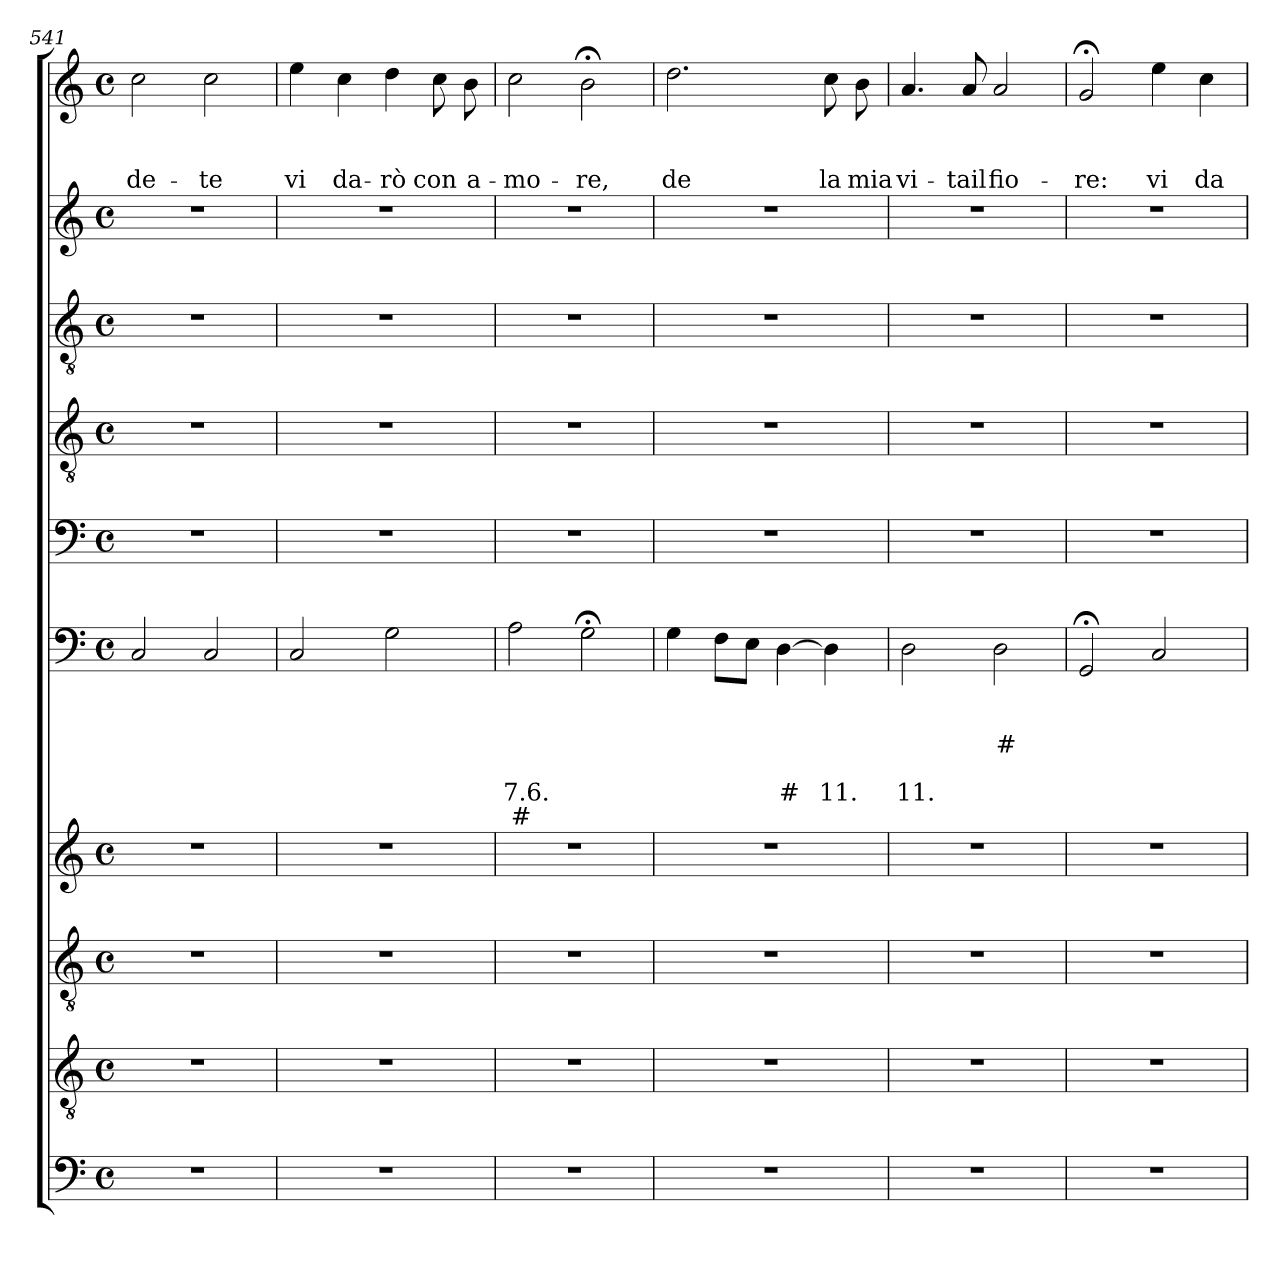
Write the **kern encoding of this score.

**kern	**kern	**kern	**kern	**kern	**text	**text	**text	**text	**text	**text	**kern	**kern	**kern	**kern	**kern	**text	**text	**text
*part10	*part9	*part8	*part7	*part6	*part6	*part6	*part6	*part6	*part6	*part6	*part5	*part4	*part3	*part2	*part1	*part1	*part1	*part1
*staff10	*staff9	*staff8	*staff7	*staff6	*staff6	*staff6	*staff6	*staff6	*staff6	*staff6	*staff5	*staff4	*staff3	*staff2	*staff1	*staff1	*staff1	*staff1
*clefF4	*clefGv2	*clefGv2	*clefG2	*clefF4	*	*	*	*	*	*	*clefF4	*clefGv2	*clefGv2	*clefG2	*clefG2	*	*	*
*k[]	*k[]	*k[]	*k[]	*k[]	*	*	*	*	*	*	*k[]	*k[]	*k[]	*k[]	*k[]	*	*	*
*C:	*C:	*C:	*C:	*C:	*	*	*	*	*	*	*C:	*C:	*C:	*C:	*C:	*	*	*
*M4/4	*M4/4	*M4/4	*M4/4	*M4/4	*	*	*	*	*	*	*M4/4	*M4/4	*M4/4	*M4/4	*M4/4	*	*	*
*met(c)	*met(c)	*met(c)	*met(c)	*met(c)	*	*	*	*	*	*	*met(c)	*met(c)	*met(c)	*met(c)	*met(c)	*	*	*
=541	=541	=541	=541	=541	=541	=541	=541	=541	=541	=541	=541	=541	=541	=541	=541	=541	=541	=541
1r	1r	1r	1r	2C/	.	.	.	.	.	.	1r	1r	1r	1r	2cc\	.	.	-de-
.	.	.	.	2C/	.	.	.	.	.	.	.	.	.	.	2cc\	.	.	-te
!!LO:LB:g=z
=542	=542	=542	=542	=542	=542	=542	=542	=542	=542	=542	=542	=542	=542	=542	=542	=542	=542	=542
1r	1r	1r	1r	2C/	.	.	.	.	.	.	1r	1r	1r	1r	4ee\	.	.	vi
.	.	.	.	.	.	.	.	.	.	.	.	.	.	.	4cc\	.	.	da-
.	.	.	.	2G\	.	.	.	.	.	.	.	.	.	.	4dd\	.	.	-rò
.	.	.	.	.	.	.	.	.	.	.	.	.	.	.	8cc\	.	.	con
.	.	.	.	.	.	.	.	.	.	.	.	.	.	.	8b\	.	.	a-
=543	=543	=543	=543	=543	=543	=543	=543	=543	=543	=543	=543	=543	=543	=543	=543	=543	=543	=543
1r	1r	1r	1r	2A\	.	.	.	.	7.6.	#	1r	1r	1r	1r	2cc\	.	.	-mo-
.	.	.	.	2G;<\	.	.	.	.	.	.	.	.	.	.	2b;<\	.	.	-re,
=544	=544	=544	=544	=544	=544	=544	=544	=544	=544	=544	=544	=544	=544	=544	=544	=544	=544	=544
1r	1r	1r	1r	4G\	.	.	.	.	.	.	1r	1r	1r	1r	2.dd\	.	.	de
.	.	.	.	8F\L	.	.	.	.	.	.	.	.	.	.	.	.	.	.
.	.	.	.	8E\J	.	.	.	.	.	.	.	.	.	.	.	.	.	.
.	.	.	.	[4D\	.	.	.	.	#	.	.	.	.	.	.	.	.	.
.	.	.	.	4D\]	.	.	.	.	11.	.	.	.	.	.	8cc\	.	.	la
.	.	.	.	.	.	.	.	.	.	.	.	.	.	.	8b\	.	.	mia
=545	=545	=545	=545	=545	=545	=545	=545	=545	=545	=545	=545	=545	=545	=545	=545	=545	=545	=545
1r	1r	1r	1r	2D\	.	.	.	.	11.	.	1r	1r	1r	1r	4.a/	.	.	vi-
.	.	.	.	.	.	.	.	.	.	.	.	.	.	.	8a/	.	.	-tail
.	.	.	.	2D\	.	.	#	.	.	.	.	.	.	.	2a/	.	.	fio-
=546	=546	=546	=546	=546	=546	=546	=546	=546	=546	=546	=546	=546	=546	=546	=546	=546	=546	=546
1r	1r	1r	1r	2GG;</	.	.	.	.	.	.	1r	1r	1r	1r	2g;</	.	.	-re:
.	.	.	.	2C/	.	.	.	.	.	.	.	.	.	.	4ee\	.	.	vi
.	.	.	.	.	.	.	.	.	.	.	.	.	.	.	4cc\	.	.	da-
=	=	=	=	=	=	=	=	=	=	=	=	=	=	=	=	=	=	=
*-	*-	*-	*-	*-	*-	*-	*-	*-	*-	*-	*-	*-	*-	*-	*-	*-	*-	*-
